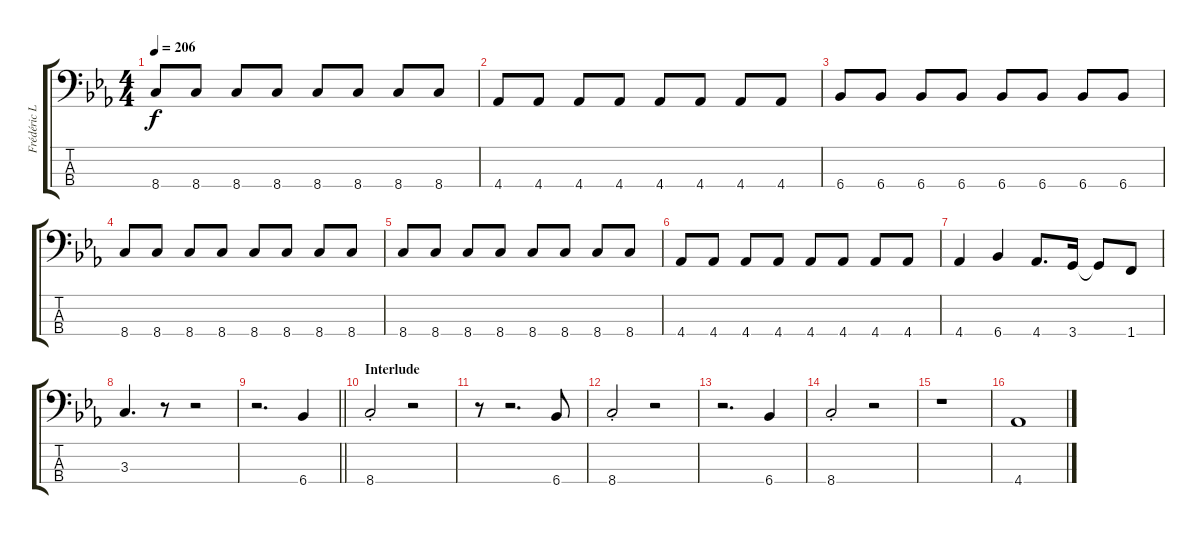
\track ("Frédéric Leclercq (Bass)" "Frédéric L") {instrument electricbasspick}
\staff {score tabs}
\tuning (G2 D2 A1 E1) {hide}
\ts (4 4)
\tempo 206
\clef f4
\ks eb
8.4.8{dy f} 8.4.8 8.4.8 8.4.8 8.4.8 8.4.8 8.4.8 8.4.8 |
4.4.8 4.4.8 4.4.8 4.4.8 4.4.8 4.4.8 4.4.8 4.4.8 |
6.4.8 6.4.8 6.4.8 6.4.8 6.4.8 6.4.8 6.4.8 6.4.8 |
8.4.8 8.4.8 8.4.8 8.4.8 8.4.8 8.4.8 8.4.8 8.4.8 |
8.4.8 8.4.8 8.4.8 8.4.8 8.4.8 8.4.8 8.4.8 8.4.8 |
4.4.8 4.4.8 4.4.8 4.4.8 4.4.8 4.4.8 4.4.8 4.4.8 |
4.4.4 6.4.4 4.4.8{d} 3.4.16 3.4{t}.8 1.4.8 |
3.3.4{d} r.8 r.2 |
\barLineRight lightlight
r.2{d} 6.4.4 |
\section ("" "Interlude")
8.4{st}.2 r.2 |
r.8 r.2{d} 6.4.8 |
8.4{st}.2 r.2 |
r.2{d} 6.4.4 |
8.4{st}.2 r.2 |
r.1 |
4.4.1
